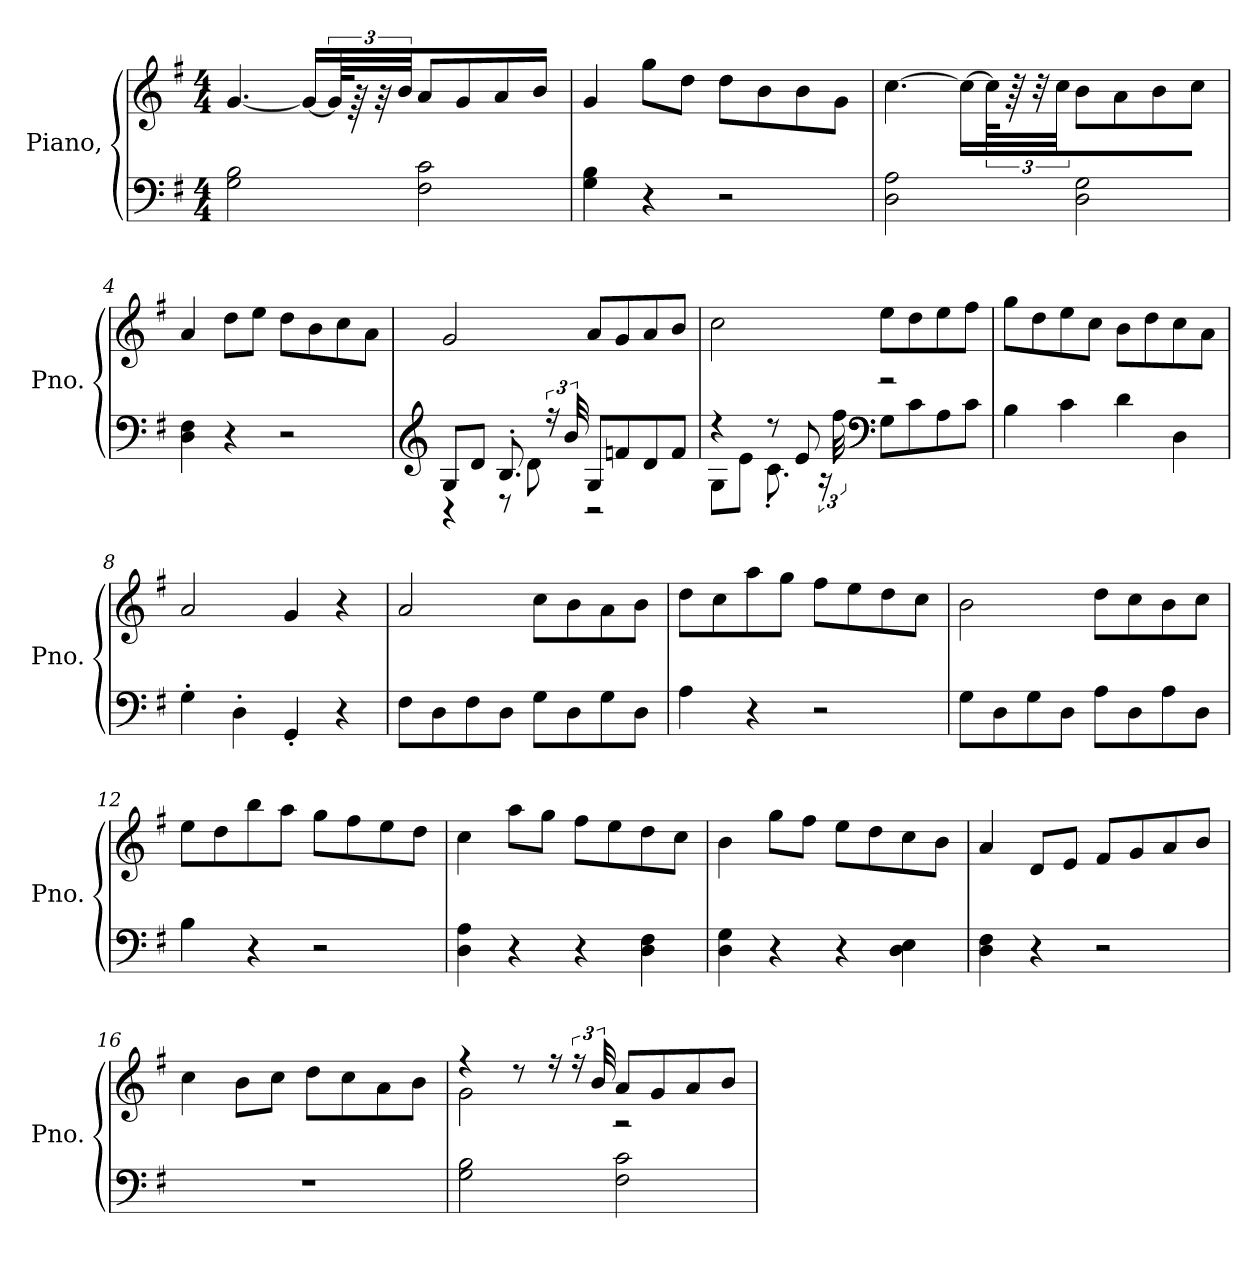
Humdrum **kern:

**kern	**kern
*part1	*part1
*staff2	*staff1
*I"Piano,	*
*I'Pno.	*
*clefF4	*clefG2
*k[f#]	*k[f#]
*M4/4	*M4/4
=1	=1
2G\ 2B\	[4.g/
.	16g/LL_
.	96g/JJkk]
.	96r
.	48r
.	48b\
2F#\ 2c\	8a/L
.	8g/
.	8a/
.	8b/J
=2	=2
4G\ 4B\	4g/
4r	8gg\L
.	8dd\J
2r	8dd\L
.	8b\
.	8b\
.	8g\J
=3	=3
2D\ 2A\	[4.cc\
.	16cc\LL_
.	96cc\JJkk]
.	96r
.	48r
.	48cc\
2D\ 2G\	8b\L
.	8a\
.	8b\
.	8cc\J
=4	=4
4D\ 4F#\	4a/
4r	8dd\L
.	8ee\J
2r	8dd\L
.	8b\
.	8cc\
.	8a\J
!!LO:LB:g=z
=5	=5
*clefG2	*
*^	*
8G/L	4r	2g/
8d/J	.	.
8.B'/	8r	.
.	8d\	.
24r	.	.
48b/	.	.
8G/L	2r	8a/L
8fn/	.	8g/
8d/	.	8a/
8f/J	.	8b/J
=6	=6	=6
4r	8G\L	2cc\
.	8e\J	.
8r	8.c'\	.
8e/	.	.
.	24r	.
.	48ff#\	.
*clefF4	*	*
2r	8G\L	8ee\L
.	8c\	8dd\
.	8A\	8ee\
.	8c\J	8ff#\J
*v	*v	*
=7	=7
4B\	8gg\L
.	8dd\
4c\	8ee\
.	8cc\J
4d\	8b\L
.	8dd\
4D\	8cc\
.	8a\J
=8	=8
4G'\	2a/
4D'\	.
4GG'/	4g/
4r	4r
!!LO:LB:g=z
=9	=9
8F#\L	2a/
8D\	.
8F#\	.
8D\J	.
8G\L	8cc\L
8D\	8b\
8G\	8a\
8D\J	8b\J
=10	=10
4A\	8dd\L
.	8cc\
4r	8aa\
.	8gg\J
2r	8ff#\L
.	8ee\
.	8dd\
.	8cc\J
=11	=11
8G\L	2b\
8D\	.
8G\	.
8D\J	.
8A\L	8dd\L
8D\	8cc\
8A\	8b\
8D\J	8cc\J
=12	=12
4B\	8ee\L
.	8dd\
4r	8bb\
.	8aa\J
2r	8gg\L
.	8ff#\
.	8ee\
.	8dd\J
=13	=13
4D\ 4A\	4cc\
4r	8aa\L
.	8gg\J
4r	8ff#\L
.	8ee\
4D\ 4F#\	8dd\
.	8cc\J
!!LO:LB:g=z
=14	=14
4D\ 4G\	4b\
4r	8gg\L
.	8ff#\J
4r	8ee\L
.	8dd\
4D\ 4E\	8cc\
.	8b\J
=15	=15
4D\ 4F#\	4a/
4r	8d/L
.	8e/J
2r	8f#/L
.	8g/
.	8a/
.	8b/J
=16	=16
1r	4cc\
.	8b\L
.	8cc\J
.	8dd\L
.	8cc\
.	8a\
.	8b\J
=17	=17
*	*^
2G\ 2B\	4r	2g\
.	8r	.
.	16r	.
.	24r	.
.	48b/	.
2F#\ 2c\	8a/L	2r
.	8g/	.
.	8a/	.
.	8b/J	.
*	*v	*v
=	=
*-	*-
